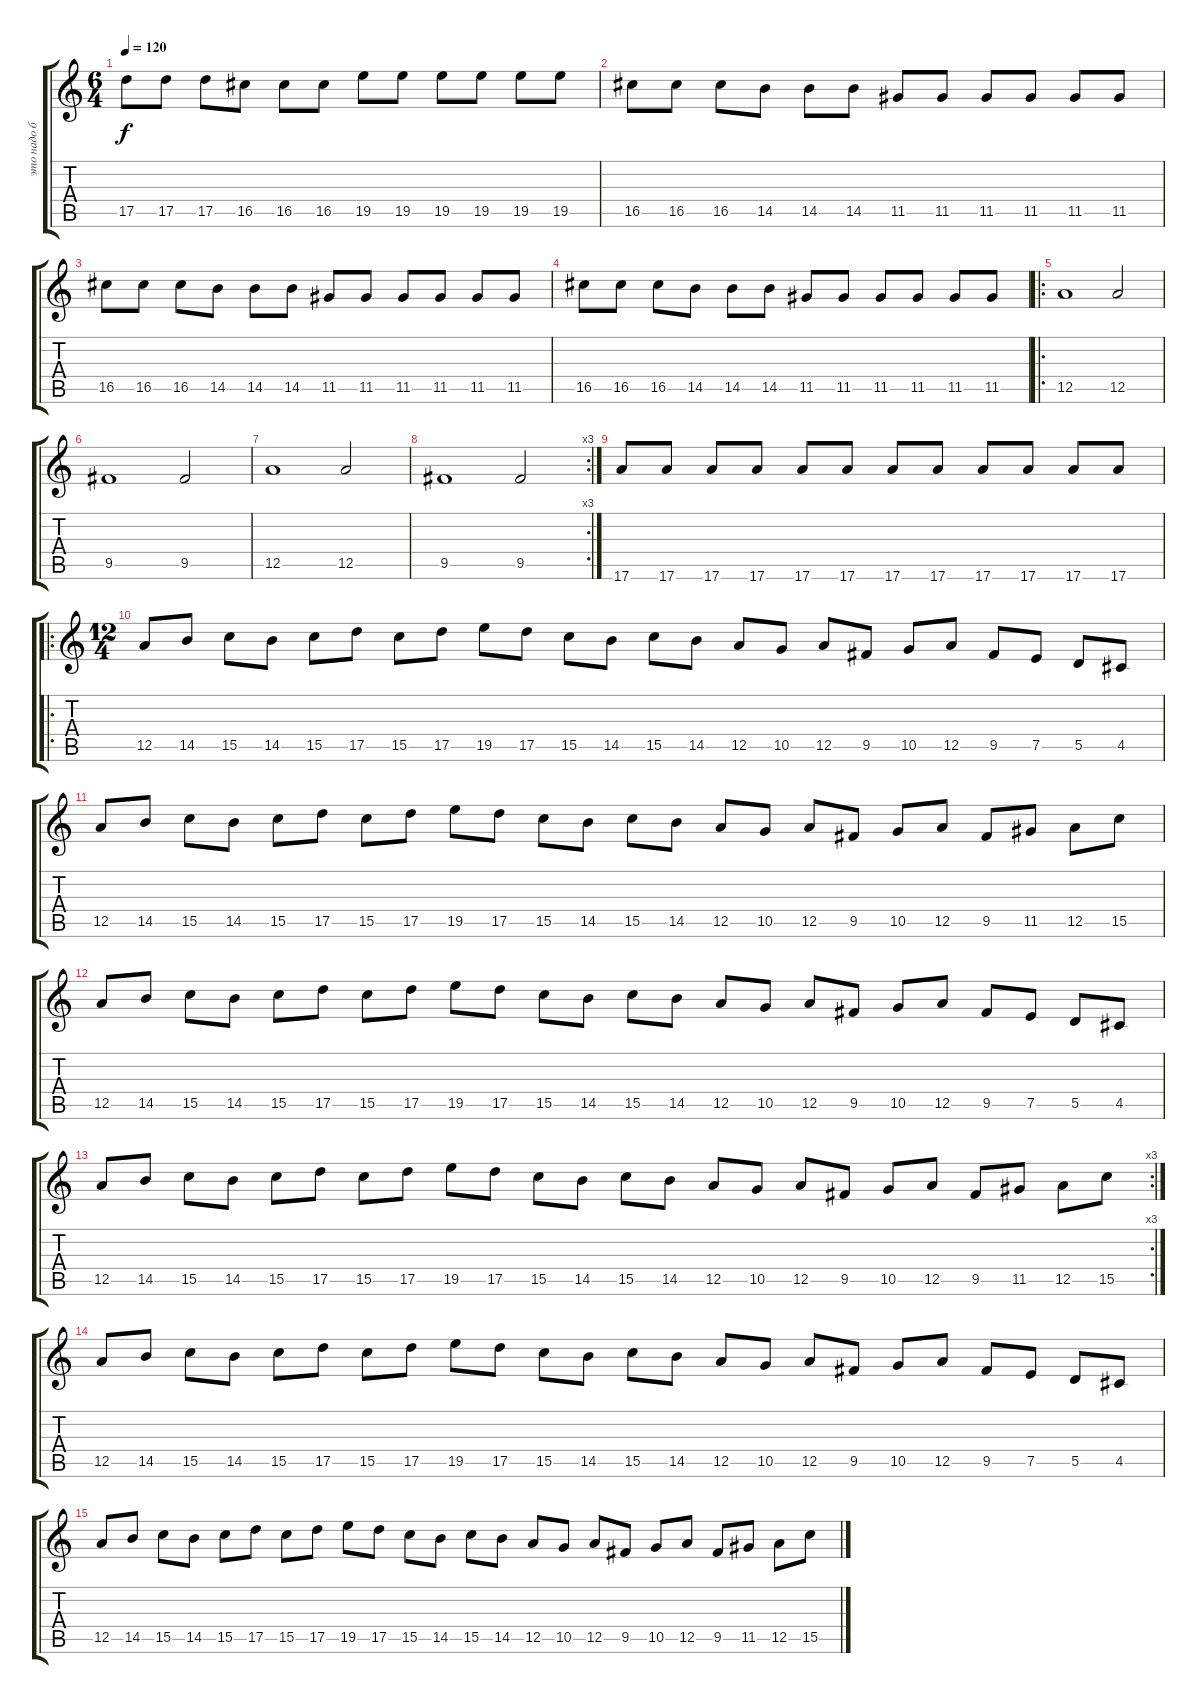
\track ("это надо басом сделать)" "это надо б") {instrument acousticguitarsteel}
\staff {score tabs}
\tuning (E4 B3 G3 D3 A2 E2) {hide}
\ts (6 4)
\tempo 120
\clef g2
\ks c
17.5.8{dy f} 17.5.8 17.5.8 16.5.8 16.5.8 16.5.8 19.5.8 19.5.8 19.5.8 19.5.8 19.5.8 19.5.8 |
16.5.8 16.5.8 16.5.8 14.5.8 14.5.8 14.5.8 11.5.8 11.5.8 11.5.8 11.5.8 11.5.8 11.5.8 |
16.5.8 16.5.8 16.5.8 14.5.8 14.5.8 14.5.8 11.5.8 11.5.8 11.5.8 11.5.8 11.5.8 11.5.8 |
16.5.8 16.5.8 16.5.8 14.5.8 14.5.8 14.5.8 11.5.8 11.5.8 11.5.8 11.5.8 11.5.8 11.5.8 |
\ro
12.5.1 12.5.2 |
9.5.1 9.5.2 |
12.5.1 12.5.2 |
\rc 3
9.5.1 9.5.2 |
17.6.8 17.6.8 17.6.8 17.6.8 17.6.8 17.6.8 17.6.8 17.6.8 17.6.8 17.6.8 17.6.8 17.6.8 |
\ro
\ts (12 4)
12.5.8 14.5.8 15.5.8 14.5.8 15.5.8 17.5.8 15.5.8 17.5.8 19.5.8 17.5.8 15.5.8 14.5.8 15.5.8 14.5.8 12.5.8 10.5.8 12.5.8 9.5.8 10.5.8 12.5.8 9.5.8 7.5.8 5.5.8 4.5.8 |
12.5.8 14.5.8 15.5.8 14.5.8 15.5.8 17.5.8 15.5.8 17.5.8 19.5.8 17.5.8 15.5.8 14.5.8 15.5.8 14.5.8 12.5.8 10.5.8 12.5.8 9.5.8 10.5.8 12.5.8 9.5.8 11.5.8 12.5.8 15.5.8 |
12.5.8 14.5.8 15.5.8 14.5.8 15.5.8 17.5.8 15.5.8 17.5.8 19.5.8 17.5.8 15.5.8 14.5.8 15.5.8 14.5.8 12.5.8 10.5.8 12.5.8 9.5.8 10.5.8 12.5.8 9.5.8 7.5.8 5.5.8 4.5.8 |
\rc 3
12.5.8 14.5.8 15.5.8 14.5.8 15.5.8 17.5.8 15.5.8 17.5.8 19.5.8 17.5.8 15.5.8 14.5.8 15.5.8 14.5.8 12.5.8 10.5.8 12.5.8 9.5.8 10.5.8 12.5.8 9.5.8 11.5.8 12.5.8 15.5.8 |
12.5.8 14.5.8 15.5.8 14.5.8 15.5.8 17.5.8 15.5.8 17.5.8 19.5.8 17.5.8 15.5.8 14.5.8 15.5.8 14.5.8 12.5.8 10.5.8 12.5.8 9.5.8 10.5.8 12.5.8 9.5.8 7.5.8 5.5.8 4.5.8 |
12.5.8 14.5.8 15.5.8 14.5.8 15.5.8 17.5.8 15.5.8 17.5.8 19.5.8 17.5.8 15.5.8 14.5.8 15.5.8 14.5.8 12.5.8 10.5.8 12.5.8 9.5.8 10.5.8 12.5.8 9.5.8 11.5.8 12.5.8 15.5.8
